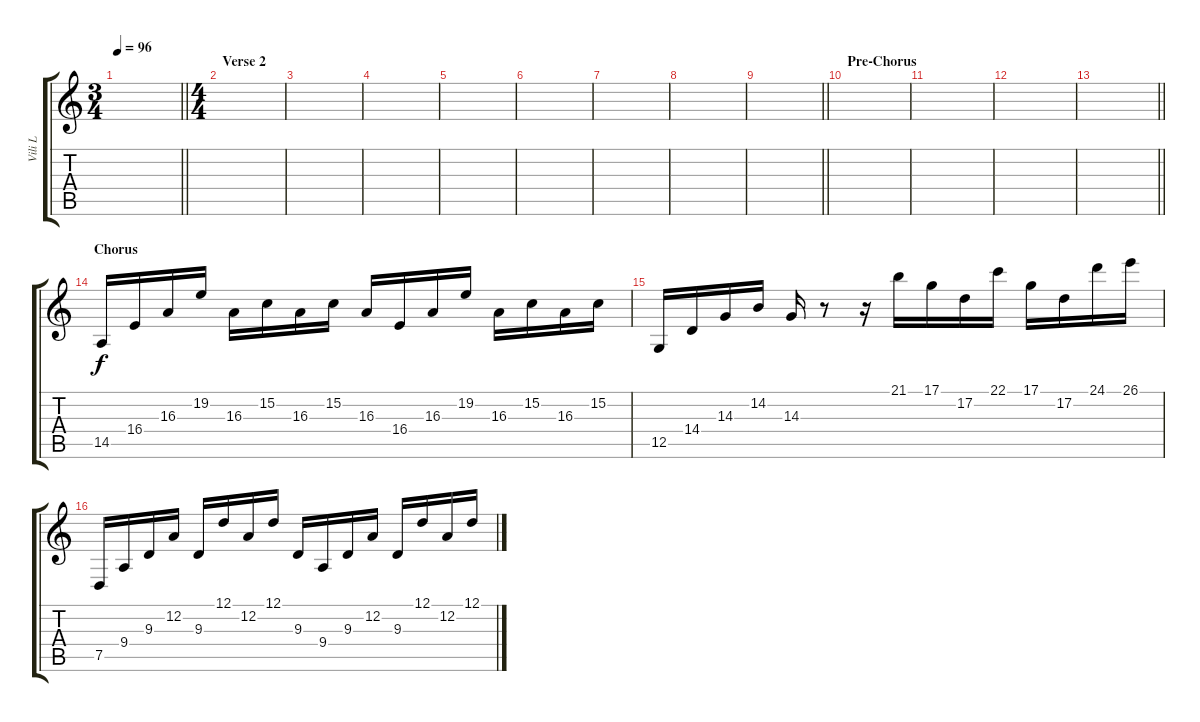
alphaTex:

\track ("Vili L" "Vili L") {instrument acousticgrandpiano}
\staff {score tabs}
\tuning (D4 A3 F3 C3 G2 D2) {hide}
\ts (3 4)
\tempo 96
\clef g2
\barLineRight lightlight
\ks c
|
\ts (4 4)
\section ("" "Verse 2")
|
|
|
|
|
|
|
\barLineRight lightlight
|
\section ("" "Pre-Chorus")
|
|
|
\barLineRight lightlight
|
\section ("" "Chorus")
14.5.16 16.4.16 16.3.16 19.2.16 16.3.16 15.2.16 16.3.16 15.2.16 16.3.16 16.4.16 16.3.16 19.2.16 16.3.16 15.2.16 16.3.16 15.2.16 |
12.5.16 14.4.16 14.3.16 14.2.16 14.3.16 r.8 r.16 21.1.16 17.1.16 17.2.16 22.1.16 17.1.16 17.2.16 24.1.16 26.1.16 |
7.5.16 9.4.16 9.3.16 12.2.16 9.3.16 12.1.16 12.2.16 12.1.16 9.3.16 9.4.16 9.3.16 12.2.16 9.3.16 12.1.16 12.2.16 12.1.16
